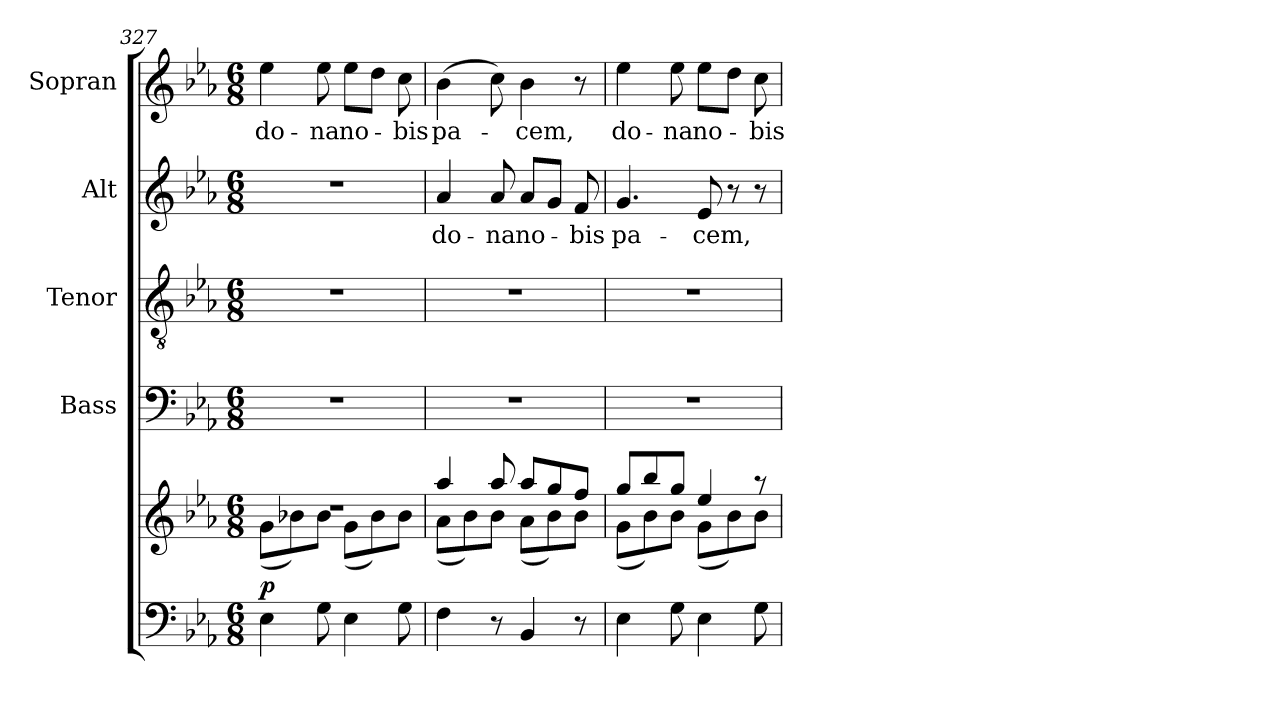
**kern	**kern	**dynam	**kern	**kern	**kern	**text	**kern	**text
*part5	*part5	*part5	*part4	*part3	*part2	*part2	*part1	*part1
*staff6	*staff5	*staff5/6	*staff4	*staff3	*staff2	*staff2	*staff1	*staff1
*	*	*	*I"Bass	*I"Tenor	*I"Alt	*	*I"Sopran	*
*	*	*	*I'B.	*I'T.	*I'A.	*	*I'S.	*
!!LO:PB:g=z
*clefF4	*clefG2	*	*clefF4	*clefGv2	*clefG2	*	*clefG2	*
*k[b-e-a-]	*k[b-e-a-]	*	*k[b-e-a-]	*k[b-e-a-]	*k[b-e-a-]	*	*k[b-e-a-]	*
*E-:	*E-:	*	*E-:	*E-:	*E-:	*	*E-:	*
*M6/8	*M6/8	*	*M6/8	*M6/8	*M6/8	*	*M6/8	*
=327	=327	=327	=327	=327	=327	=327	=327	=327
!	!LO:N:vis=1	!LO:DY:a=2	!	!	!	!	!	!LO:LY:b
*	*^	*	*	*	*	*	*	*
4E-\	2.ree	(<8g\L	p	2.r	2.r	2.r	.	4ee-\	do-
.	.	8b-X\)	.	.	.	.	.	.	.
!	!	!	!	!	!	!	!	!	!LO:LY:b
8G\	.	8b-\J	.	.	.	.	.	8ee-\	-na
!	!	!	!	!	!	!	!	!	!LO:LY:b
4E-\	.	(<8g\L	.	.	.	.	.	8ee-\L	no-
.	.	8b-\)	.	.	.	.	.	8dd\J	.
!	!	!	!	!	!	!	!	!	!LO:LY:b
8G\	.	8b-\J	.	.	.	.	.	8cc\	-bis
=328	=328	=328	=328	=328	=328	=328	=328	=328	=328
!	!	!	!	!	!	!	!LO:LY:b	!	!LO:LY:b
4F\	4aa-/	(<8a-\L	.	2.r	2.r	4a-/	do-	(>4b-\	pa-
.	.	8b-\)	.	.	.	.	.	.	.
!	!	!	!	!	!	!	!LO:LY:b	!	!
8r	8aa-/	8b-\J	.	.	.	8a-/	-na	8cc\)	.
!	!	!	!	!	!	!	!LO:LY:b	!	!LO:LY:b
4BB-/	8aa-/L	(<8a-\L	.	.	.	8a-/L	no-	4b-\	-cem,
.	8gg/	8b-\)	.	.	.	8g/J	.	.	.
!	!	!	!	!	!	!	!LO:LY:b	!	!
8r	8ff/J	8b-\J	.	.	.	8f/	-bis	8r	.
=329	=329	=329	=329	=329	=329	=329	=329	=329	=329
!	!	!	!	!	!	!	!LO:LY:b	!	!LO:LY:b
4E-\	8gg/L	(<8g\L	.	2.r	2.r	4.g/	pa-	4ee-\	do-
.	8bb-/	8b-\)	.	.	.	.	.	.	.
!	!	!	!	!	!	!	!	!	!LO:LY:b
8G\	8gg/J	8b-\J	.	.	.	.	.	8ee-\	-na
!	!	!	!	!	!	!	!LO:LY:b	!	!LO:LY:b
4E-\	4ee-/	(<8g\L	.	.	.	8e-/	-cem,	8ee-\L	no-
.	.	8b-\)	.	.	.	8r	.	8dd\J	.
!	!	!	!	!	!	!	!	!	!LO:LY:b
8G\	8rgg	8b-\J	.	.	.	8r	.	8cc\	-bis
*	*v	*v	*	*	*	*	*	*	*
=	=	=	=	=	=	=	=	=
*-	*-	*-	*-	*-	*-	*-	*-	*-
